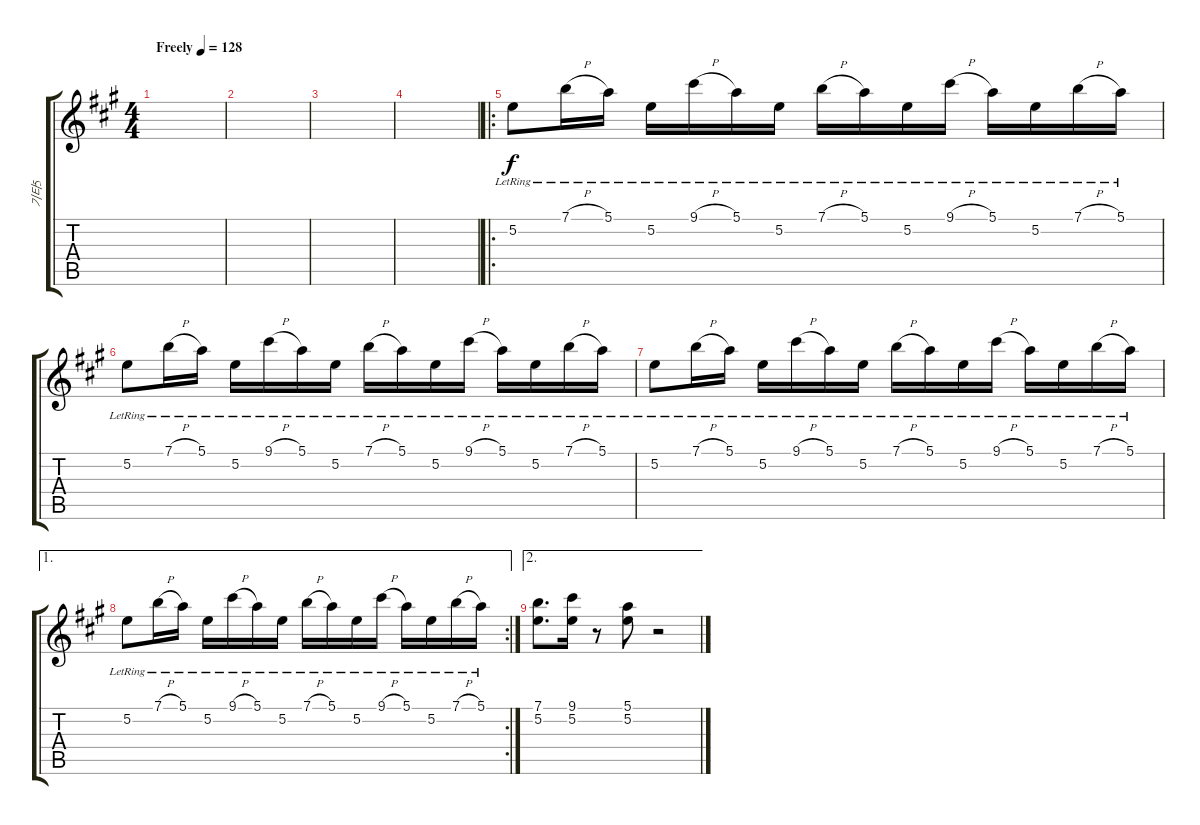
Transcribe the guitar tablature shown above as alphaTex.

\track ("기타5" "기타5") {instrument acousticguitarsteel}
\staff {score tabs}
\tuning (E4 B3 G3 D3 A2 E2) {hide}
\ts (4 4)
\tempo (128 "Freely")
\clef g2
\ks a
|
|
|
|
\ro
5.2{lr}.8 7.1{h lr}.16 5.1{lr}.16 5.2{lr}.16 9.1{h lr}.16 5.1{lr}.16 5.2{lr}.16 7.1{h lr}.16 5.1{lr}.16 5.2{lr}.16 9.1{h lr}.16 5.1{lr}.16 5.2{lr}.16 7.1{h lr}.16 5.1{lr}.16 |
5.2{lr}.8 7.1{h lr}.16 5.1{lr}.16 5.2{lr}.16 9.1{h lr}.16 5.1{lr}.16 5.2{lr}.16 7.1{h lr}.16 5.1{lr}.16 5.2{lr}.16 9.1{h lr}.16 5.1{lr}.16 5.2{lr}.16 7.1{h lr}.16 5.1{lr}.16 |
5.2{lr}.8 7.1{h lr}.16 5.1{lr}.16 5.2{lr}.16 9.1{h lr}.16 5.1{lr}.16 5.2{lr}.16 7.1{h lr}.16 5.1{lr}.16 5.2{lr}.16 9.1{h lr}.16 5.1{lr}.16 5.2{lr}.16 7.1{h lr}.16 5.1{lr}.16 |
\ae 1
\rc 2
5.2{lr}.8 7.1{h lr}.16 5.1{lr}.16 5.2{lr}.16 9.1{h lr}.16 5.1{lr}.16 5.2{lr}.16 7.1{h lr}.16 5.1{lr}.16 5.2{lr}.16 9.1{h lr}.16 5.1{lr}.16 5.2{lr}.16 7.1{h lr}.16 5.1{lr}.16 |
\ae 2
(7.1 5.2).8{d} (9.1 5.2).16 r.8 (5.1 5.2).8 r.2
